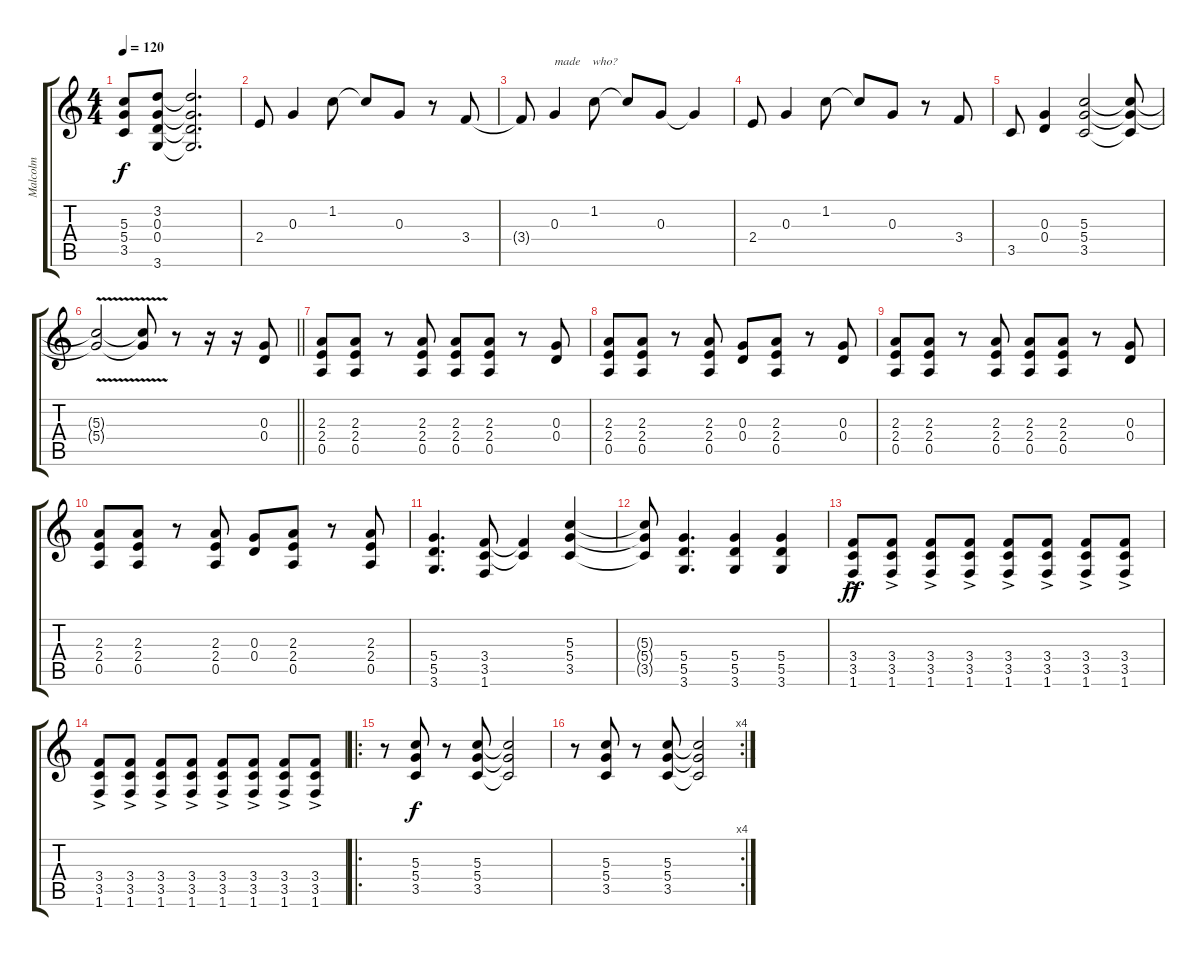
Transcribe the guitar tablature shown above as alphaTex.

\track ("Malcolm" "Malcolm") {instrument overdrivenguitar}
\staff {score tabs}
\tuning (E4 B3 G3 D3 A2 E2) {hide}
\ts (4 4)
\tempo 120
\clef g2
\ks c
(5.3{t} 5.4{t} 3.5{t}).8{dy f} (3.2 0.3 0.4 3.6).8 (3.2{t} 0.3{t} 0.4{t} 3.6{t}).2{d} |
2.4.8 0.3.4 1.2.8 1.2{t}.8 0.3.8 r.8 3.4.8 |
3.4{t}.8 0.3.4{txt "made    who?"} 1.2.8 1.2{t}.8 0.3.8 0.3{t}.4 |
2.4.8 0.3.4 1.2.8 1.2{t}.8 0.3.8 r.8 3.4.8 |
3.5.8 (0.3 0.4).4 (5.3 5.4 3.5).2 (5.3{t} 5.4{t} 3.5{t}).8 |
\barLineRight lightlight
(5.3{v t} 5.4{v t}).2 (5.3{t} 5.4{t}).8 r.8 r.16 r.16 (0.3 0.4).8 |
(2.3 2.4 0.5).8 (2.3 2.4 0.5).8 r.8 (2.3 2.4 0.5).8 (2.3 2.4 0.5).8 (2.3 2.4 0.5).8 r.8 (0.3 0.4).8 |
(2.3 2.4 0.5).8 (2.3 2.4 0.5).8 r.8 (2.3 2.4 0.5).8 (0.3 0.4).8 (2.3 2.4 0.5).8 r.8 (0.3 0.4).8 |
(2.3 2.4 0.5).8 (2.3 2.4 0.5).8 r.8 (2.3 2.4 0.5).8 (2.3 2.4 0.5).8 (2.3 2.4 0.5).8 r.8 (0.3 0.4).8 |
(2.3 2.4 0.5).8 (2.3 2.4 0.5).8 r.8 (2.3 2.4 0.5).8 (0.3 0.4).8 (2.3 2.4 0.5).8 r.8 (2.3 2.4 0.5).8 |
(5.4 5.5 3.6).4{d} (3.4 3.5 1.6).8 (3.4{t} 3.5{t}).4 (5.3 5.4 3.5).4 |
(5.3{t} 5.4{t} 3.5{t}).8 (5.4 5.5 3.6).4{d} (5.4 5.5 3.6).4 (5.4 5.5 3.6).4 |
(3.4{ac} 3.5{ac} 1.6{ac}).8{dy ff} (3.4{ac} 3.5{ac} 1.6{ac}).8 (3.4{ac} 3.5{ac} 1.6{ac}).8 (3.4{ac} 3.5{ac} 1.6{ac}).8 (3.4{ac} 3.5{ac} 1.6{ac}).8 (3.4{ac} 3.5{ac} 1.6{ac}).8 (3.4{ac} 3.5{ac} 1.6{ac}).8 (3.4{ac} 3.5{ac} 1.6{ac}).8 |
(3.4{ac} 3.5{ac} 1.6{ac}).8 (3.4{ac} 3.5{ac} 1.6{ac}).8 (3.4{ac} 3.5{ac} 1.6{ac}).8 (3.4{ac} 3.5{ac} 1.6{ac}).8 (3.4{ac} 3.5{ac} 1.6{ac}).8 (3.4{ac} 3.5{ac} 1.6{ac}).8 (3.4{ac} 3.5{ac} 1.6{ac}).8 (3.4{ac} 3.5{ac} 1.6{ac}).8 |
\ro
r.8 (5.3 5.4 3.5).8{dy f} r.8 (5.3 5.4 3.5).8 (5.3{t} 5.4{t} 3.5{t}).2 |
\rc 4
r.8 (5.3 5.4 3.5).8 r.8 (5.3 5.4 3.5).8 (5.3{t} 5.4{t} 3.5{t}).2
